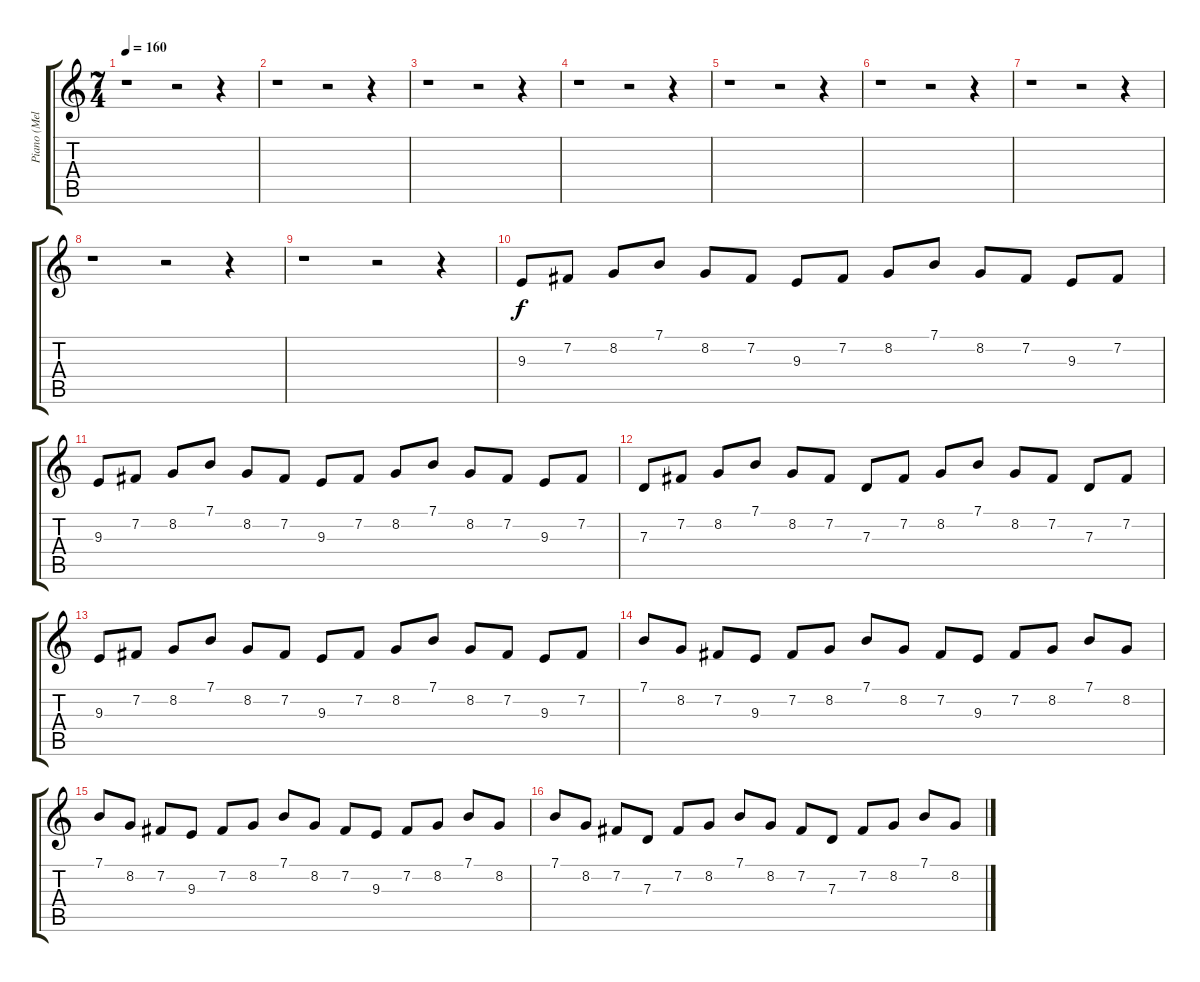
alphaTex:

\track ("Piano (Melody)" "Piano (Mel") {instrument acousticgrandpiano}
\staff {score tabs}
\tuning (E4 B3 G3 D3 A2 E2) {hide}
\ts (7 4)
\tempo 160
\clef g2
\ks c
r.1{dy f} r.2 r.4 |
r.1 r.2 r.4 |
r.1 r.2 r.4 |
r.1 r.2 r.4 |
r.1 r.2 r.4 |
r.1 r.2 r.4 |
r.1 r.2 r.4 |
r.1 r.2 r.4 |
r.1 r.2 r.4 |
9.3.8 7.2.8 8.2.8 7.1.8 8.2.8 7.2.8 9.3.8 7.2.8 8.2.8 7.1.8 8.2.8 7.2.8 9.3.8 7.2.8 |
9.3.8 7.2.8 8.2.8 7.1.8 8.2.8 7.2.8 9.3.8 7.2.8 8.2.8 7.1.8 8.2.8 7.2.8 9.3.8 7.2.8 |
7.3.8 7.2.8 8.2.8 7.1.8 8.2.8 7.2.8 7.3.8 7.2.8 8.2.8 7.1.8 8.2.8 7.2.8 7.3.8 7.2.8 |
9.3.8 7.2.8 8.2.8 7.1.8 8.2.8 7.2.8 9.3.8 7.2.8 8.2.8 7.1.8 8.2.8 7.2.8 9.3.8 7.2.8 |
7.1.8 8.2.8 7.2.8 9.3.8 7.2.8 8.2.8 7.1.8 8.2.8 7.2.8 9.3.8 7.2.8 8.2.8 7.1.8 8.2.8 |
7.1.8 8.2.8 7.2.8 9.3.8 7.2.8 8.2.8 7.1.8 8.2.8 7.2.8 9.3.8 7.2.8 8.2.8 7.1.8 8.2.8 |
7.1.8 8.2.8 7.2.8 7.3.8 7.2.8 8.2.8 7.1.8 8.2.8 7.2.8 7.3.8 7.2.8 8.2.8 7.1.8 8.2.8
